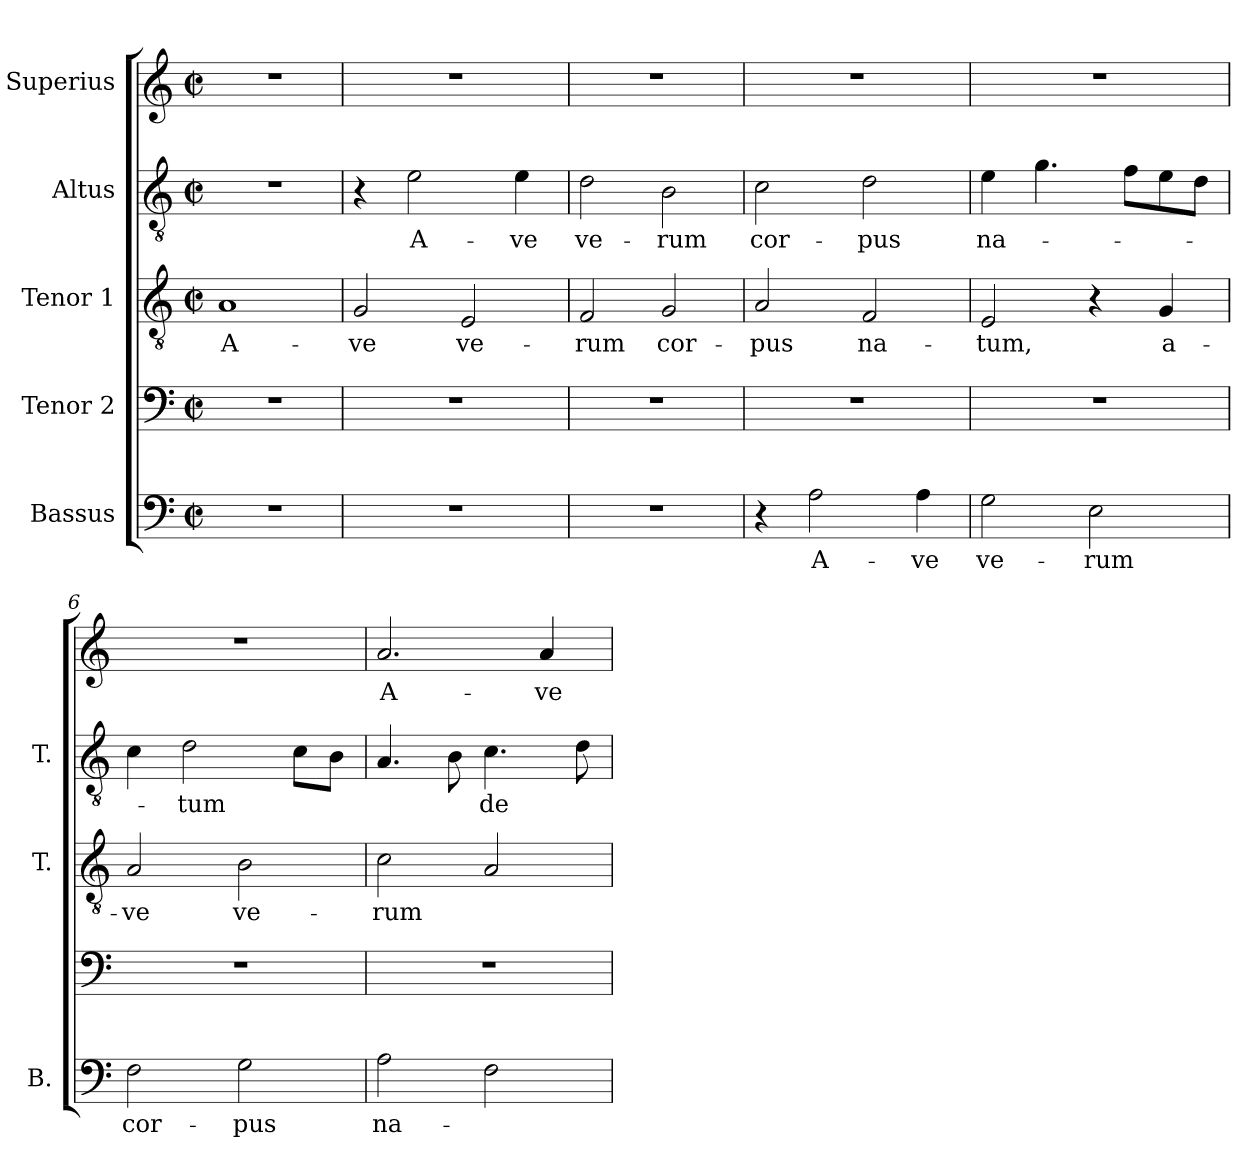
**kern	**text	**kern	**kern	**text	**kern	**text	**kern	**text
*part5	*part5	*part4	*part3	*part3	*part2	*part2	*part1	*part1
*staff5	*staff5	*staff4	*staff3	*staff3	*staff2	*staff2	*staff1	*staff1
*I"Bassus	*	*I"Tenor 2	*I"Tenor 1	*	*I"Altus	*	*I"Superius	*
*I'B.	*	*	*I'T.	*	*I'T.	*	*	*
!!LO:PB:g=z
*clefF4	*	*clefF4	*clefGv2	*	*clefGv2	*	*clefG2	*
*	*	*	*ITrd7c12	*	*ITrd7c12	*	*	*
*k[]	*	*k[]	*k[]	*	*k[]	*	*k[]	*
*C:	*	*C:	*C:	*	*C:	*	*C:	*
*M2/2	*	*M2/2	*M2/2	*	*M2/2	*	*M2/2	*
*met(c|)	*	*met(c|)	*met(c|)	*	*met(c|)	*	*met(c|)	*
=1	=1	=1	=1	=1	=1	=1	=1	=1
!	!	!	!	!LO:LY:b:color=#000000	!	!	!	!
1r	.	1r	1AAi	A-	1r	.	1r	.
=2	=2	=2	=2	=2	=2	=2	=2	=2
!	!	!	!	!LO:LY:b:color=#000000	!	!	!	!
1r	.	1r	2GGi/	-ve	4r	.	1r	.
!	!	!	!	!	!	!LO:LY:b:color=#000000	!	!
.	.	.	.	.	2Ei\	A-	.	.
!	!	!	!	!LO:LY:b:color=#000000	!	!	!	!
.	.	.	2EEi/	ve-	.	.	.	.
!	!	!	!	!	!	!LO:LY:b:color=#000000	!	!
.	.	.	.	.	4Ei\	-ve	.	.
=3	=3	=3	=3	=3	=3	=3	=3	=3
!	!	!	!	!LO:LY:b:color=#000000	!	!	!	!
!	!	!	!	!	!	!LO:LY:b:color=#000000	!	!
1r	.	1r	2FFi/	-rum	2Di\	ve-	1r	.
!	!	!	!	!LO:LY:b:color=#000000	!	!	!	!
!	!	!	!	!	!	!LO:LY:b:color=#000000	!	!
.	.	.	2GGi/	cor-	2BBi\	-rum	.	.
=4	=4	=4	=4	=4	=4	=4	=4	=4
!	!	!	!	!LO:LY:b:color=#000000	!	!	!	!
!	!	!	!	!	!	!LO:LY:b:color=#000000	!	!
4r	.	1r	2AAi/	-pus	2Ci\	cor-	1r	.
!	!LO:LY:b:color=#000000	!	!	!	!	!	!	!
2Ai\	A-	.	.	.	.	.	.	.
!	!	!	!	!LO:LY:b:color=#000000	!	!	!	!
!	!	!	!	!	!	!LO:LY:b:color=#000000	!	!
.	.	.	2FFi/	na-	2Di\	-pus	.	.
!	!LO:LY:b:color=#000000	!	!	!	!	!	!	!
4Ai\	-ve	.	.	.	.	.	.	.
=5	=5	=5	=5	=5	=5	=5	=5	=5
!	!LO:LY:b:color=#000000	!	!	!	!	!	!	!
!	!	!	!	!LO:LY:b:color=#000000	!	!	!	!
!	!	!	!	!	!	!LO:LY:b:color=#000000	!	!
2Gi\	ve-	1r	2EEi/	-tum,	4Ei\	na-	1r	.
.	.	.	.	.	4.Gi\	.	.	.
!	!LO:LY:b:color=#000000	!	!	!	!	!	!	!
2Ei\	-rum	.	4r	.	.	.	.	.
.	.	.	.	.	8Fi\L	.	.	.
!	!	!	!	!LO:LY:b:color=#000000	!	!	!	!
.	.	.	4GGi/	a-	8Ei\	.	.	.
.	.	.	.	.	8Di\J	.	.	.
=6	=6	=6	=6	=6	=6	=6	=6	=6
!	!LO:LY:b:color=#000000	!	!	!	!	!	!	!
!	!	!	!	!LO:LY:b:color=#000000	!	!	!	!
2Fi\	cor-	1r	2AAi/	-ve	4Ci\	.	1r	.
!	!	!	!	!	!	!LO:LY:b:color=#000000	!	!
.	.	.	.	.	2Di\	-tum	.	.
!	!LO:LY:b:color=#000000	!	!	!	!	!	!	!
!	!	!	!	!LO:LY:b:color=#000000	!	!	!	!
2Gi\	-pus	.	2BBi\	ve-	.	.	.	.
.	.	.	.	.	8Ci\L	.	.	.
.	.	.	.	.	8BBi\J	.	.	.
=7	=7	=7	=7	=7	=7	=7	=7	=7
!	!LO:LY:b:color=#000000	!	!	!	!	!	!	!
!	!	!	!	!LO:LY:b:color=#000000	!	!	!	!
!	!	!	!	!	!	!	!	!LO:LY:b:color=#000000
2Ai\	na-	1r	2Ci\	-rum	4.AAi/	.	2.ai/	A-
.	.	.	.	.	8BBi\	.	.	.
!	!	!	!	!	!	!LO:LY:b:color=#000000	!	!
2Fi\	.	.	2AAi/	.	4.Ci\	de	.	.
!	!	!	!	!	!	!	!	!LO:LY:b:color=#000000
.	.	.	.	.	.	.	4ai/	-ve
.	.	.	.	.	8Di\	.	.	.
=	=	=	=	=	=	=	=	=
*-	*-	*-	*-	*-	*-	*-	*-	*-
